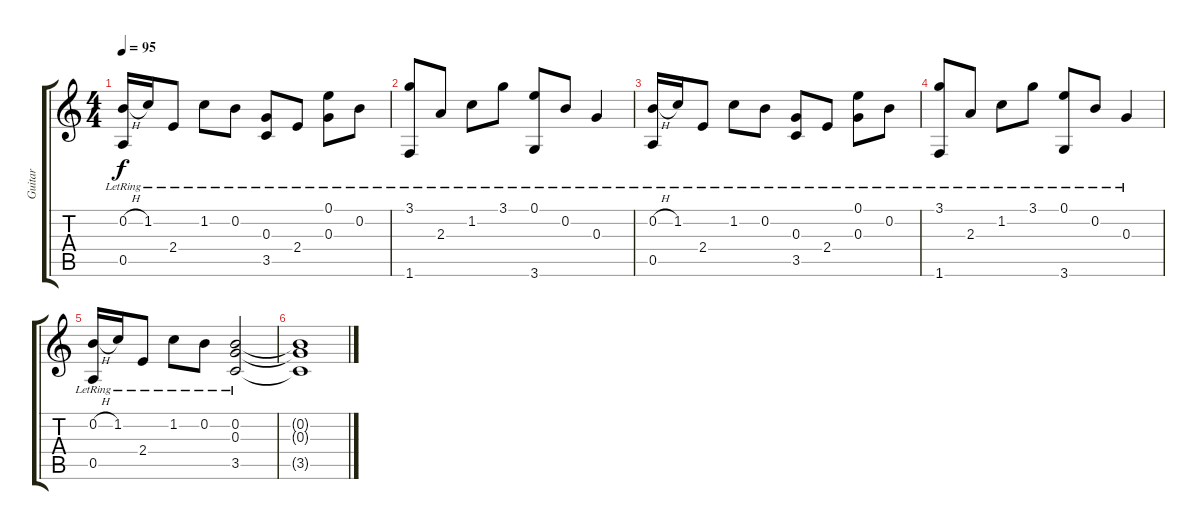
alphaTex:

\track ("Guitar " "Guitar ") {instrument acousticguitarsteel}
\staff {score tabs}
\tuning (E4 B3 G3 D3 A2 E2) {hide}
\ts (4 4)
\tempo 95
\clef g2
\ks c
(0.2{h lr} 0.5{lr}).16{dy f} 1.2{lr}.16 2.4{lr}.8 1.2{lr}.8 0.2{lr}.8 (0.3{lr} 3.5{lr}).8 2.4{lr}.8 (0.1{lr} 0.3{lr}).8 0.2{lr}.8 |
(3.1{lr} 1.6{lr}).8 2.3{lr}.8 1.2{lr}.8 3.1{lr}.8 (0.1{lr} 3.6{lr}).8 0.2{lr}.8 0.3{lr}.4 |
(0.2{h lr} 0.5{lr}).16 1.2{lr}.16 2.4{lr}.8 1.2{lr}.8 0.2{lr}.8 (0.3{lr} 3.5{lr}).8 2.4{lr}.8 (0.1{lr} 0.3{lr}).8 0.2{lr}.8 |
(3.1{lr} 1.6{lr}).8 2.3{lr}.8 1.2{lr}.8 3.1{lr}.8 (0.1{lr} 3.6{lr}).8 0.2{lr}.8 0.3{lr}.4 |
(0.2{h lr} 0.5{lr}).16 1.2{lr}.16 2.4{lr}.8 1.2{lr}.8 0.2{lr}.8 (0.2{lr} 0.3{lr} 3.5{lr}).2 |
(0.2{t} 0.3{t} 3.5{t}).1
